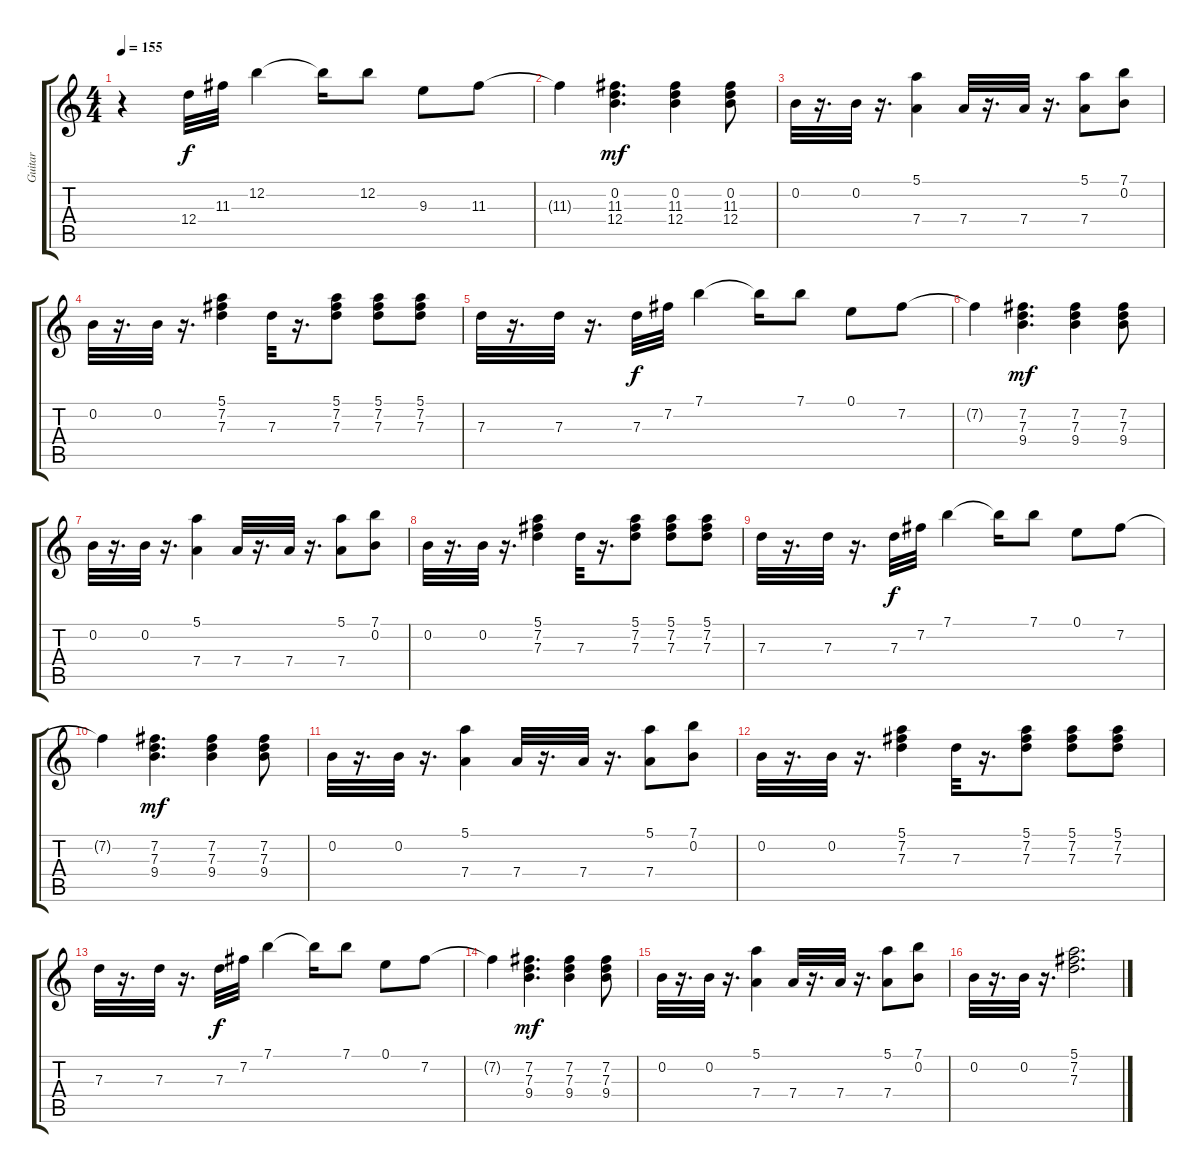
\track ("Guitar" "Guitar") {instrument electricguitarjazz}
\staff {score tabs}
\tuning (E4 B3 G3 D3 A2 E2) {hide}
\ts (4 4)
\tempo 155
\clef g2
\ks c
r.4{dy f} 12.4.32 11.3.32 12.2.4 12.2{t}.16 12.2.8 9.3.8 11.3.8 |
11.3{t}.4 (0.2 11.3 12.4).4{d dy mf} (0.2 11.3 12.4).4 (0.2 11.3 12.4).8 |
0.2.32 r.16{d} 0.2.32 r.16{d} (5.1 7.4).4 7.4.32 r.16{d} 7.4.32 r.16{d} (5.1 7.4).8 (7.1 0.2).8 |
0.2.32 r.16{d} 0.2.32 r.16{d} (5.1 7.2 7.3).4 7.3.32 r.16{d} (5.1 7.2 7.3).8 (5.1 7.2 7.3).8 (5.1 7.2 7.3).8 |
7.3.32 r.16{d} 7.3.32 r.16{d} 7.3.32{dy f} 7.2.32 7.1.4 7.1{t}.16 7.1.8 0.1.8 7.2.8 |
7.2{t}.4 (7.2 7.3 9.4).4{d dy mf} (7.2 7.3 9.4).4 (7.2 7.3 9.4).8 |
0.2.32 r.16{d} 0.2.32 r.16{d} (5.1 7.4).4 7.4.32 r.16{d} 7.4.32 r.16{d} (5.1 7.4).8 (7.1 0.2).8 |
0.2.32 r.16{d} 0.2.32 r.16{d} (5.1 7.2 7.3).4 7.3.32 r.16{d} (5.1 7.2 7.3).8 (5.1 7.2 7.3).8 (5.1 7.2 7.3).8 |
7.3.32 r.16{d} 7.3.32 r.16{d} 7.3.32{dy f} 7.2.32 7.1.4 7.1{t}.16 7.1.8 0.1.8 7.2.8 |
7.2{t}.4 (7.2 7.3 9.4).4{d dy mf} (7.2 7.3 9.4).4 (7.2 7.3 9.4).8 |
0.2.32 r.16{d} 0.2.32 r.16{d} (5.1 7.4).4 7.4.32 r.16{d} 7.4.32 r.16{d} (5.1 7.4).8 (7.1 0.2).8 |
0.2.32 r.16{d} 0.2.32 r.16{d} (5.1 7.2 7.3).4 7.3.32 r.16{d} (5.1 7.2 7.3).8 (5.1 7.2 7.3).8 (5.1 7.2 7.3).8 |
7.3.32 r.16{d} 7.3.32 r.16{d} 7.3.32{dy f} 7.2.32 7.1.4 7.1{t}.16 7.1.8 0.1.8 7.2.8 |
7.2{t}.4 (7.2 7.3 9.4).4{d dy mf} (7.2 7.3 9.4).4 (7.2 7.3 9.4).8 |
0.2.32 r.16{d} 0.2.32 r.16{d} (5.1 7.4).4 7.4.32 r.16{d} 7.4.32 r.16{d} (5.1 7.4).8 (7.1 0.2).8 |
0.2.32 r.16{d} 0.2.32 r.16{d} (5.1 7.2 7.3).2{d}
